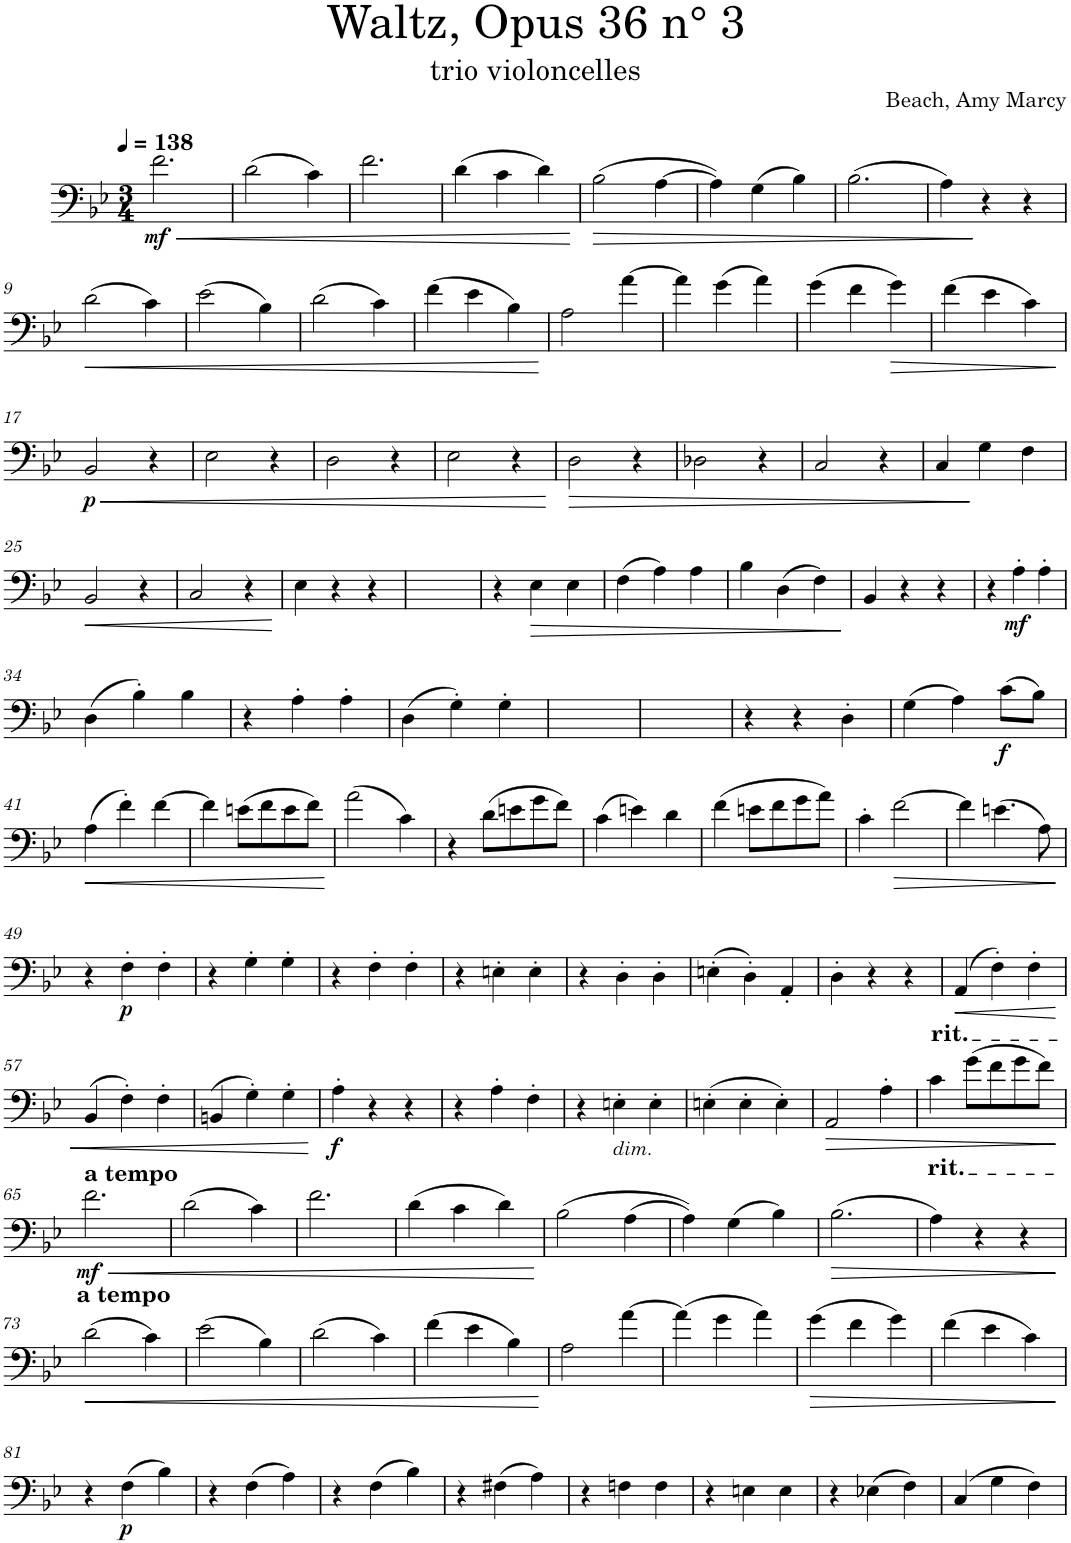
**kern	**dynam	**kern	**dynam	**kern	**dynam
*part3	*part3	*part2	*part2	*part1	*part1
*staff3	*staff3	*staff2	*staff2	*staff1	*staff1
*I"Violoncelle	*	*I"Violoncelle	*	*I"Violoncelle	*
*I'Vlc	*	*I'Vlc	*	*I'Vlc	*
*stria5	*	*stria5	*	*	*
*clefF4	*	*clefF4	*	*clefF4	*
*k[b-e-]	*	*k[b-e-]	*	*k[b-e-]	*
*M3/4	*	*M3/4	*	*M3/4	*
*MM138	*	*MM138	*	*MM138	*
=1	=1	=1	=1	=1	=1
!	!LO:HP:b	!	!	!	!LO:HP:b
!	!LO:DY:n=1:b	!	!	!	!LO:DY:n=1:b
2D	< p	4r	.	2.f\	< mf
!	!	!	!LO:HP:b	!	!
!	!	!	!LO:DY:n=1:b	!	!
.	.	(4F	< p	.	.
4r	.	4B-)	.	.	.
=2	=2	=2	=2	=2	=2
2E-	.	4r	.	(2d\	.
.	.	(4F	.	.	.
4r	.	4A)	.	4c\)	.
=3	=3	=3	=3	=3	=3
2D	.	4r	.	2.f\	.
.	.	(4F	.	.	.
4r	.	4B-)	.	.	.
=4	=4	=4	=4	=4	=4
2E-	.	4r	.	(4d\	.
.	.	(4F	.	4c\	.
4r	.	4A)	.	4d\)	.
.	[	.	[	.	[
=5	=5	=5	=5	=5	=5
!	!LO:HP:b	!	!	!	!LO:HP:b
2D	>	4r	.	(2B-\	>
!	!	!	!LO:HP:b	!	!
.	.	4F	>	.	.
4r	.	4F	.	[4A\	.
=6	=6	=6	=6	=6	=6
2BB-	.	4r	.	4A\])	.
.	.	(4D	.	(4G\	.
4r	.	4F)	.	4B-\)	.
=7	=7	=7	=7	=7	=7
2C	.	4r	.	(2.B-\	.
.	.	(4E-	.	.	.
4r	.	4F)	.	.	.
.	]	.	]	.	.
=8	=8	=8	=8	=8	=8
(4C	.	4r	.	4A\)	.
4G	.	4E-	.	4r	]
4F)	.	4E-	.	4r	.
!!LO:LB:g=z
=9	=9	=9	=9	=9	=9
!	!LO:HP:b	!	!LO:HP:b	!	!LO:HP:b
2AA	<	4r	<	(2d\	<
.	.	(4E-	.	.	.
4r	.	4F)	.	4c\)	.
=10	=10	=10	=10	=10	=10
2BB-	.	4r	.	(2e-\	.
.	.	(4E-	.	.	.
4r	.	4G)	.	4B-\)	.
=11	=11	=11	=11	=11	=11
2AA	.	4r	.	(2d\	.
.	.	(4E-	.	.	.
4r	.	4F)	.	4c\)	.
=12	=12	=12	=12	=12	=12
2BB-	.	4r	.	(4f\	.
.	.	(4E-	.	4e-\	.
4r	.	4F#X)	.	4B-\)	.
.	[	.	[	.	[
=13	=13	=13	=13	=13	=13
2C	.	4r	.	2A\	.
.	.	(4E-	.	.	.
4r	.	4Fn)	.	[4a\	.
=14	=14	=14	=14	=14	=14
2C#X	.	4r	.	4a\]	.
.	.	(4En	.	(4g\	.
4r	.	4B-)	.	4a\)	.
=15	=15	=15	=15	=15	=15
(4D	.	4r	.	(4g\	.
4F	.	4B-	.	4f\	.
!	!LO:HP:b	!	!LO:HP:b	!	!LO:HP:b
4En)	>	4B-	>	4g\)	>
=16	=16	=16	=16	=16	=16
2.F	.	2.A	.	(4f\	.
.	.	.	.	4e-\	.
.	.	.	.	4c\)	.
.	]	.	]	.	]
!!LO:LB:g=z
=17	=17	=17	=17	=17	=17
!	!LO:HP:b	!	!LO:HP:b	!	!LO:HP:b
!	!	!	!LO:DY:n=1:b	!	!LO:DY:n=1:b
4r	<	2.f	< mf	2BB-/	< p
!	!LO:DY:b	!	!	!	!
(4B-	p	.	.	.	.
4F)	.	.	.	4r	.
=18	=18	=18	=18	=18	=18
4r	.	(2d	.	2E-\	.
(4A	.	.	.	.	.
4F)	.	4c)	.	4r	.
=19	=19	=19	=19	=19	=19
4r	.	2.f	.	2D\	.
(4B-	.	.	.	.	.
4F)	.	.	.	4r	.
=20	=20	=20	=20	=20	=20
4r	.	(4d	.	2E-\	.
(4A	.	4c	.	.	.
4F#X)	.	4d)	.	4r	.
.	[	.	[	.	[
=21	=21	=21	=21	=21	=21
!	!LO:HP:b	!	!LO:HP:b	!	!LO:HP:b
4r	>	(2B-	>	2D\	>
4Fn	.	.	.	.	.
4F	.	[4A)	.	4r	.
=22	=22	=22	=22	=22	=22
4r	.	(4A]	.	2D-X\	.
4En	.	4G	.	.	.
4E	.	4B-)	.	4r	.
=23	=23	=23	=23	=23	=23
4r	.	(2.B-	.	2C/	.
(4F	.	.	.	.	.
4E-X)	.	.	.	4r	.
=24	=24	=24	=24	=24	=24
4r	.	4A)	.	4C/	.
(4E-	]	4r	]	4G\	]
4E-)	.	4r	.	4F\	.
!!LO:LB:g=z
=25	=25	=25	=25	=25	=25
!	!LO:HP:b	!	!LO:HP:b	!	!LO:HP:b
4r	<	(2.d	<	2BB-/	<
(4A-X	.	.	.	.	.
4F)	.	.	.	4r	.
=26	=26	=26	=26	=26	=26
4r	.	2c	.	2C/	.
(4A-X	.	.	.	.	.
4F)	.	4B-)	.	4r	.
.	[	.	[	.	[
=27	=27	=27	=27	=27	=27
4G	.	4B-	.	4E-\	.
4r	.	(4a	.	4r	.
4r	.	4g)	.	4r	.
=28	=28	=28	=28	=28	=28
2.ryy	.	(4d	.	2.ryy	.
.	.	4e-	.	.	.
.	.	4G)	.	.	.
=29	=29	=29	=29	=29	=29
!	!	!	!LO:HP:b	!	!
4r	.	(2.c	>	4r	.
!	!LO:HP:b	!	!	!	!LO:HP:b
4BB-	>	.	.	4E-\	>
4BB-	.	.	.	4E-\	.
=30	=30	=30	=30	=30	=30
4r	.	2.d	.	(4F\	.
4E-	.	.	.	4A\)	.
4E-	.	.	.	4A\	.
=31	=31	=31	=31	=31	=31
4D	.	[2.B-	.	4B-\	.
2r	]	.	.	(4D\	.
.	.	.	.	4F\)	.
.	.	.	.	.	]
=32	=32	=32	=32	=32	=32
4r	.	4B-])	.	4BB-/	.
!	!LO:DY:b	!	!	!	!
(8A\L	f	4r	]	4r	.
8B-\J	.	.	.	.	.
8c\L	.	4r	.	4r	.
8B-\J)	.	.	.	.	.
=33	=33	=33	=33	=33	=33
(4A	.	4r	.	4r	.
!	!	!	!LO:DY:b	!	!LO:DY:b
4f)	.	4F'	mf	4A'\	mf
[4f	.	4F'	.	4A'\	.
!!LO:LB:g=z
=34	=34	=34	=34	=34	=34
4f]	.	4r	.	(4D\	.
(8en\L	.	4G'	.	4B-'\)	.
8f\J	.	.	.	.	.
8e\L	.	4G'	.	4B-\	.
8f\J)	.	.	.	.	.
=35	=35	=35	=35	=35	=35
(2d	.	4r	.	4r	.
.	.	4F'	.	4A'\	.
4A')	.	4F'	.	4A'\	.
=36	=36	=36	=36	=36	=36
4r	.	4r	.	(4D\	.
(8A\L	.	4En'	.	4G'\)	.
8B-\J	.	.	.	.	.
8c\L	.	4E'	.	4G'\	.
8B-\J)	.	.	.	.	.
=37	=37	=37	=37	=37	=37
(4d	.	(4D	.	2.ryy	.
4A')	.	4F')	.	.	.
4A'	.	4F'	.	.	.
=38	=38	=38	=38	=38	=38
(8G\L	.	(4En	.	2.ryy	.
8A\J	.	.	.	.	.
4F)	.	4D)	.	.	.
[4En	.	4AA'	.	.	.
=39	=39	=39	=39	=39	=39
(8E\L]	.	4D'	.	4r	.
8F\J	.	.	.	.	.
8G\L	.	4r	.	4r	.
8F\J	.	.	.	.	.
8A\L	.	4BB-'	.	4D'\	.
8G\J)	.	.	.	.	.
=40	=40	=40	=40	=40	=40
(4B-	.	(4D	.	(4G\	.
4A)	.	4C#X)	.	4A\)	.
!	!	!	!	!	!LO:DY:b
4r	.	4r	.	(8c\L	f
.	.	.	.	8B-\J)	.
!!LO:LB:g=z
=41	=41	=41	=41	=41	=41
!	!LO:HP:b	!	!LO:HP:b	!	!LO:HP:b
!	!LO:DY:n=1:b	!	!LO:DY:n=1:b	!	!
4r	< mf	4r	< mf	(4A\	<
4F'	.	4A'	.	4f'\)	.
4F'	.	4A'	.	[4f\	.
=42	=42	=42	=42	=42	=42
4r	.	(4C#X	.	4f\]	.
4G'	.	4B-')	.	(8en\L	.
.	.	.	.	8f\	.
4G'	.	4B-'	.	8e\	.
.	.	.	.	8f\J)	.
.	[	.	.	.	[
=43	=43	=43	=43	=43	=43
*	*	*^	*	*	*
4r	.	(4C'	8ryy	.	(2a\	.
!	!	!	!	!LO:DY:b	!	!
.	.	.	2ryy	f	.	.
!	!LO:DY:b	!	!	!	!	!
4F'	f	4A')	.	[	.	.
4F'	.	4A'	.	.	4c\)	.
.	.	.	8ryy	.	.	.
*	*	*v	*v	*	*	*
=44	=44	=44	=44	=44	=44
4r	.	(4BBn	.	4r	.
4F'	.	4A')	.	(8d\L	.
.	.	.	.	8en\	.
4F'	.	4A'	.	8g\	.
.	.	.	.	8f\J)	.
=45	=45	=45	=45	=45	=45
4r	.	(4C	.	(4c\	.
4F'	.	4A')	.	4en\)	.
4F'	.	4A'	.	4d\	.
=46	=46	=46	=46	=46	=46
4r	.	(4C	.	(4f\	.
4B-'	.	4G')	.	8en\L	.
.	.	.	.	8f\	.
4B-'	.	4En'	.	8g\	.
.	.	.	.	8a\J)	.
=47	=47	=47	=47	=47	=47
4A'	.	4F'	.	4c'\	.
!	!	!	!	!	!LO:HP:b
4r	.	4r	.	[2f\	>
!	!LO:HP:b	!	!LO:HP:b	!	!
(4A	>	(4c	>	.	.
=48	=48	=48	=48	=48	=48
2G	.	2B-	.	4f\]	.
.	.	.	.	(4.en\	.
4C#X)	.	4G)	.	.	.
.	.	.	.	8A\)	.
.	]	.	]	.	]
!!LO:LB:g=z
=49	=49	=49	=49	=49	=49
!	!LO:DY:b	!	!	!	!
(4D	p	8r	.	4r	.
!	!	!	!LO:DY:b	!	!
.	.	(8A	mf	.	.
!	!	!	!	!	!LO:DY:b
4A')	.	8d\L	.	4F'\	p
.	.	8en\J	.	.	.
4A'	.	[4f)	.	4F'\	.
=50	=50	=50	=50	=50	=50
(4D	.	4f]	.	4r	.
4B-')	.	(8en\L	.	4G'\	.
.	.	8f\J	.	.	.
4B-'	.	8e\L	.	4G'\	.
.	.	8f\J)	.	.	.
=51	=51	=51	=51	=51	=51
(4D	.	(2d	.	4r	.
4A')	.	.	.	4F'\	.
4F'	.	4A')	.	4F'\	.
=52	=52	=52	=52	=52	=52
(4D	.	4r	.	4r	.
4G')	.	(8A\L	.	4En'\	.
.	.	8B-\J	.	.	.
4G'	.	8c\L	.	4E'\	.
.	.	8B-\J)	.	.	.
=53	=53	=53	=53	=53	=53
4r	.	(4d	.	4r	.
4F'	.	4A')	.	4D'\	.
4F'	.	4A'	.	4D'\	.
=54	=54	=54	=54	=54	=54
2.ryy	.	(8G\L	.	(4En'\	.
.	.	8A\J	.	.	.
.	.	4F	.	4D'\)	.
.	.	4En)	.	4AA'/	.
=55	=55	=55	=55	=55	=55
8r	.	4D'	.	4D'\	.
!	!LO:HP:b	!	!	!	!
(8F	<	.	.	.	.
8A\L	.	4r	.	4r	.
8G\J	.	.	.	.	.
8B-\L	.	4r	.	4r	.
8A\J)	.	.	.	.	.
=56	=56	=56	=56	=56	=56
!	!	!	!	!	!LO:HP:b
(2f	.	4r	.	(4AA/	<
!	!	!	!LO:HP:b	!	!
.	.	4C'	<	4F'\)	.
4e-	.	4C'	.	4F'\	.
.	[	.	[	.	[
!!LO:LB:g=z
=57	=57	=57	=57	=57	=57
!	!LO:HP:b	!	!	!	!LO:HP:b
2d)	<	4r	.	(4BB-/	<
!	!	!	!LO:HP:b	!	!
.	.	4D'	<	4F'\)	.
(8en\L	.	4D'	.	4F'\	.
8f\J	.	.	.	.	.
=58	=58	=58	=58	=58	=58
2d)	.	4r	.	(4BBn/	.
.	.	4F'	.	4G'\)	.
(8en\L	.	4F'	.	4G'\	.
8f\J	.	.	.	.	.
.	[	.	[	.	[
=59	=59	=59	=59	=59	=59
!	!LO:DY:b	!	!LO:DY:b	!	!LO:DY:b
4c)	f	4F'	f	4A'\	f
(4a	.	4r	.	4r	.
4g	.	4r	.	4r	.
=60	=60	=60	=60	=60	=60
4en	.	2.ryy	.	4r	.
4f)	.	.	.	4A'\	.
4d'	.	.	.	4F'\	.
=61	=61	=61	=61	=61	=61
!LO:TX:b:i:t=dim.	!	!	!	!	!
2.A	.	4r	.	4r	.
!	!	!	!	!LO:TX:b:i:t=dim.	!
!	!	!LO:TX:b:i:t=dim.	!	!	!
.	.	4C'	.	4En'\	.
.	.	4C'	.	4E'\	.
=62	=62	=62	=62	=62	=62
(4G'	.	(4BB-'	.	(4En'\	.
4B-'	.	4D'	.	4E'\	.
4A')	.	4C')	.	4E'\)	.
=63	=63	=63	=63	=63	=63
!	!LO:HP:b	!	!	!	!LO:HP:b
4F'	>	2r	.	2AA/	>
[2f	.	.	.	.	.
.	.	4C'	.	4A'\	.
=64	=64	=64	=64	=64	=64
!	!	!	!	!LO:TX:b:t=rit.	!
!	!	!	!	!LO:TX:a:t=rit.	!
!	!	!	!LO:HP:b	!	!
4f]	.	2.E-	>	4c\	.
4r	]	.	.	(8g\L	.
.	.	.	.	8f\	.
4r	.	.	.	8g\	.
.	.	.	.	8f\J)	.
.	.	.	]	.	]
!!LO:LB:g=z
=65	=65	=65	=65	=65	=65
!	!	!	!	!LO:TX:b:B:t=a tempo	!
!	!	!	!	!LO:TX:a:B:t=a tempo	!
!	!LO:HP:b	!	!LO:HP:b	!	!LO:HP:b
!	!	!	!LO:DY:n=1:b	!	!LO:DY:n=1:b
4r	<	2D	< p	2.f\	< mf
!	!LO:DY:b	!	!	!	!
(4B-	p	.	.	.	.
4F)	.	4r	.	.	.
=66	=66	=66	=66	=66	=66
4r	.	2E-	.	(2d\	.
(4A	.	.	.	.	.
4F)	.	4r	.	4c\)	.
=67	=67	=67	=67	=67	=67
4r	.	2D	.	2.f\	.
(4B-	.	.	.	.	.
4F)	.	4r	.	.	.
=68	=68	=68	=68	=68	=68
4r	.	2E-	.	(4d\	.
(4A	.	.	.	4c\	.
4F)	.	4r	.	4d\)	.
.	[	.	[	.	[
=69	=69	=69	=69	=69	=69
4r	.	2D	.	(2B-\	.
4F	.	.	.	.	.
4F	.	4r	.	(4A\	.
=70	=70	=70	=70	=70	=70
4r	.	2BB-	.	4A\))	.
(4F	.	.	.	(4G\	.
4D)	.	4r	.	4B-\)	.
=71	=71	=71	=71	=71	=71
!	!LO:HP:b	!	!LO:HP:b	!	!LO:HP:b
4r	>	2C	>	(2.B-\	>
(4F	.	.	.	.	.
4E-)	.	4r	.	.	.
=72	=72	=72	=72	=72	=72
(4C	.	4r	.	4A\)	.
4G	.	4E-	.	4r	.
4F)	.	4E-	.	4r	.
.	]	.	]	.	]
!!LO:LB:g=z
=73	=73	=73	=73	=73	=73
!	!LO:HP:b	!	!LO:HP:b	!	!LO:HP:b
4r	<	2AA	<	(2d\	<
(4F	.	.	.	.	.
4E-)	.	4r	.	4c\)	.
=74	=74	=74	=74	=74	=74
4r	.	2BB-	.	(2e-\	.
(4G	.	.	.	.	.
4E-)	.	4r	.	4B-\)	.
=75	=75	=75	=75	=75	=75
4r	.	2AA	.	(2d\	.
(4F	.	.	.	.	.
4E-)	.	4r	.	4c\)	.
=76	=76	=76	=76	=76	=76
4r	.	2BB-	.	(4f\	.
(4F#X	.	.	.	4e-\	.
4E-)	.	4r	.	4B-\)	.
.	[	.	[	.	[
=77	=77	=77	=77	=77	=77
4r	.	2C	.	2A\	.
(4Fn	.	.	.	.	.
4E-)	.	4r	.	[4a\	.
=78	=78	=78	=78	=78	=78
4r	.	2D-X	.	(4a\]	.
(4B-	.	.	.	4g\	.
4En)	.	4r	.	4a\)	.
=79	=79	=79	=79	=79	=79
!	!LO:HP:b	!	!LO:HP:b	!	!LO:HP:b
(4D	>	4r	>	(4g\	>
4F	.	4B-	.	4f\	.
4En)	.	(4B-	.	4g\)	.
=80	=80	=80	=80	=80	=80
2.F	.	2.A)	.	(4f\	.
.	.	.	.	4e-\	.
.	.	.	.	4c\)	.
.	]	.	]	.	]
!!LO:LB:g=z
=81	=81	=81	=81	=81	=81
!	!LO:DY:b	!	!LO:DY:b	!	!
2BB-	p	2.f	mf	4r	.
!	!	!	!	!	!LO:DY:b
.	.	.	.	(4F\	p
4r	.	.	.	4B-\)	.
=82	=82	=82	=82	=82	=82
2E-	.	(2d	.	4r	.
.	.	.	.	(4F\	.
4r	.	4c)	.	4A\)	.
=83	=83	=83	=83	=83	=83
2D	.	2.f	.	4r	.
.	.	.	.	(4F\	.
4r	.	.	.	4B-\)	.
=84	=84	=84	=84	=84	=84
2E-	.	(4d	.	4r	.
.	.	4c	.	(4F#X\	.
4r	.	4d)	.	4A\)	.
=85	=85	=85	=85	=85	=85
2D	.	(2B-	.	4r	.
.	.	.	.	4Fn\	.
4r	.	(4A	.	4F\	.
=86	=86	=86	=86	=86	=86
2D-X	.	4A))	.	4r	.
.	.	(4G	.	4En\	.
4r	.	4B-)	.	4E\	.
=87	=87	=87	=87	=87	=87
2C	.	(2.B-	.	4r	.
.	.	.	.	(4E-X\	.
4r	.	.	.	4F\)	.
=88	=88	=88	=88	=88	=88
4r	.	4A)	.	(4C/	.
4E-	.	4r	.	4G\	.
4E-	.	4r	.	4F\)	.
=	=	=	=	=	=
*-	*-	*-	*-	*-	*-
